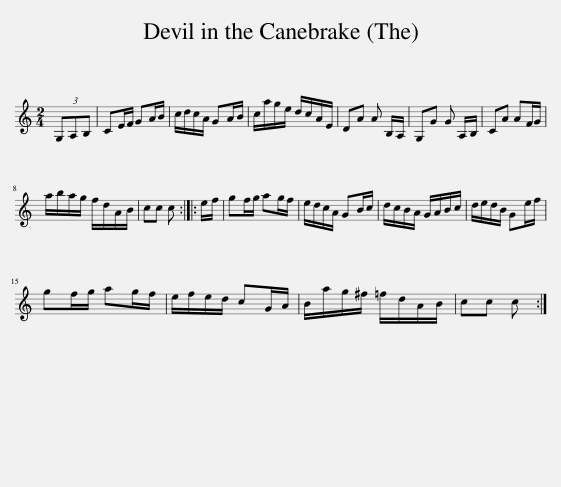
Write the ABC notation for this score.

X:1
L:1/8
M:2/4
I:linebreak $
K:C
V:1 treble
V:1
 (3G,A,B, | CE/F/ GA/B/ | c/d/c/A/ GA/B/ | c/a/g/e/ d/c/A/E/ | DA A B,/A,/ | %5
 G,G G A,/B,/ | CA AF/G/ |$ a/b/a/g/ f/d/A/B/ | cc c :: e/f/ | %10
 gf/g/ ag/f/ | e/d/c/A/ GB/c/ | d/c/B/A/ G/A/B/c/ | d/e/d/B/ Ge/f/ |$ gf/g/ ag/f/ | %15
 e/f/e/d/ cG/A/ | B/a/g/^f/ =f/d/A/B/ | cc c :| %18
